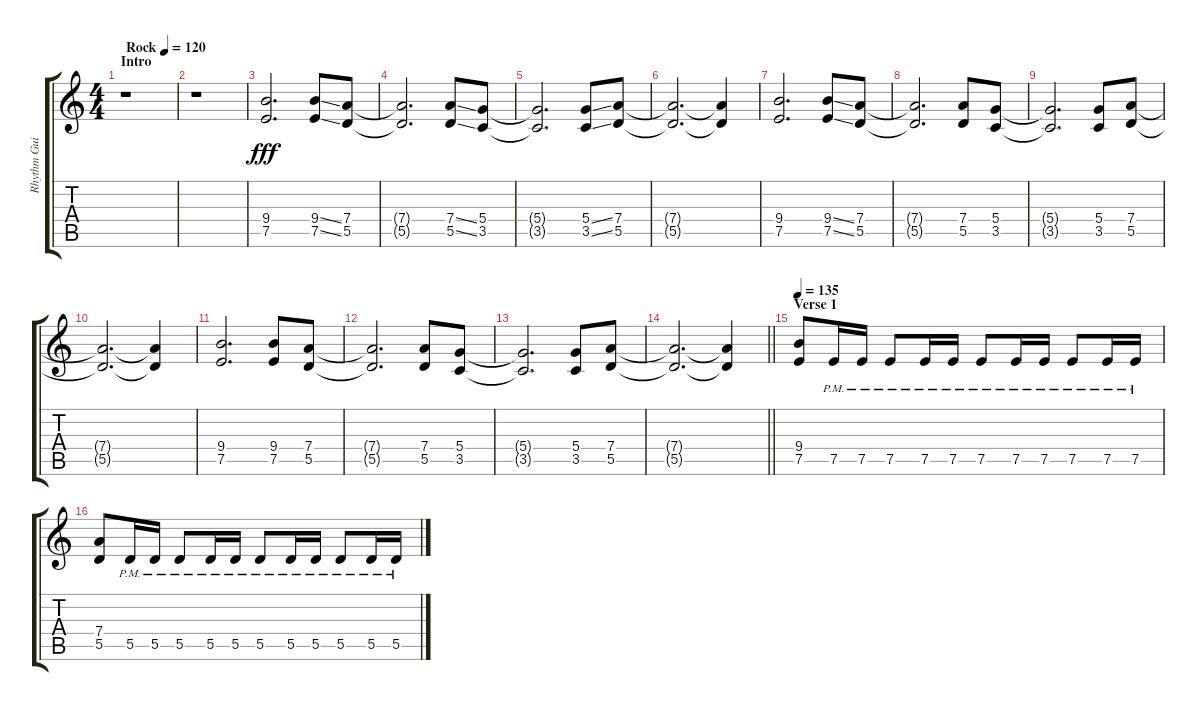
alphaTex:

\track ("Rhythm Guitar" "Rhythm Gui") {instrument acousticguitarsteel bank 123}
\staff {score tabs}
\tuning (E4 B3 G3 D3 A2 E2) {hide}
\ts (4 4)
\section ("" "Intro")
\tempo (120 "Rock")
\clef g2
\ks c
r.1{dy fff instrument acousticguitarsteel} |
r.1 |
(9.4 7.5).2{d} (9.4{ss} 7.5{ss}).8 (7.4 5.5).8 |
(7.4{t} 5.5{t}).2{d} (7.4{ss} 5.5{ss}).8 (5.4 3.5).8 |
(5.4{t} 3.5{t}).2{d} (5.4{ss} 3.5{ss}).8 (7.4 5.5).8 |
(7.4{t} 5.5{t}).2{d} (7.4{t} 5.5{t}).4 |
(9.4 7.5).2{d} (9.4{ss} 7.5{ss}).8 (7.4 5.5).8 |
(7.4{t} 5.5{t}).2{d} (7.4 5.5).8 (5.4 3.5).8 |
(5.4{t} 3.5{t}).2{d} (5.4 3.5).8 (7.4 5.5).8 |
(7.4{t} 5.5{t}).2{d} (7.4{t} 5.5{t}).4 |
(9.4 7.5).2{d} (9.4 7.5).8 (7.4 5.5).8 |
(7.4{t} 5.5{t}).2{d} (7.4 5.5).8 (5.4 3.5).8 |
(5.4{t} 3.5{t}).2{d} (5.4 3.5).8 (7.4 5.5).8 |
\barLineRight lightlight
(7.4{t} 5.5{t}).2{d} (7.4{t} 5.5{t}).4 |
\section ("" "Verse 1")
\tempo 135
(9.4 7.5).8{volume 14 instrument overdrivenguitar} 7.5{pm}.16 7.5{pm}.16 7.5{pm}.8 7.5{pm}.16 7.5{pm}.16 7.5{pm}.8 7.5{pm}.16 7.5{pm}.16 7.5{pm}.8 7.5{pm}.16 7.5{pm}.16 |
(7.4 5.5).8 5.5{pm}.16 5.5{pm}.16 5.5{pm}.8 5.5{pm}.16 5.5{pm}.16 5.5{pm}.8 5.5{pm}.16 5.5{pm}.16 5.5{pm}.8 5.5{pm}.16 5.5{pm}.16
